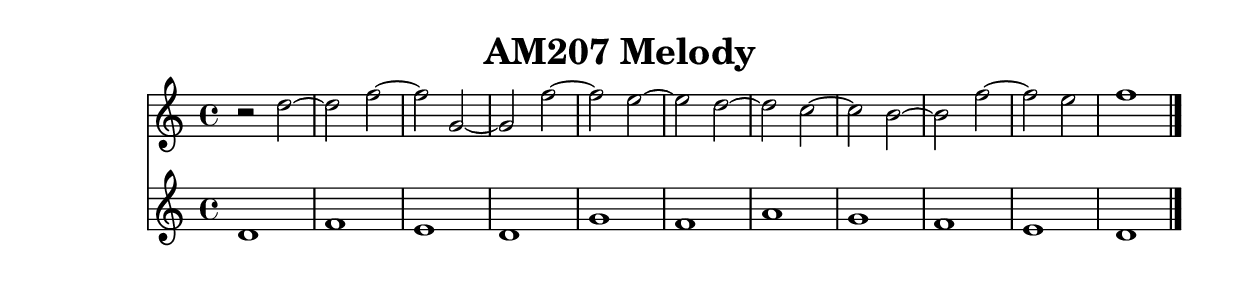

\version "2.12.2"

\header {
    title = "AM207 Melody"
}

result = {
    <<
    \new Staff
    {
        \time 4/4
        \clef treble
        {
            r2 d''~ d'' f''~ f'' g'~ g' f''~ f'' e''~ e'' d''~ d'' c''~ c'' b'~ b' f''~ f'' e'' f'' 1
        }
    }
    \new Staff
    {
        \time 4/4
        \clef treble
        {
            d' 1 f' e' d' g' f' a' g' f' e' d' \bar "|."
        }
    }
    >>
}

\score{
    \result
    \midi {
        \context {
            \Score
            tempoWholesPerMinute = #(ly:make-moment 160 2)
        }
    }
    \layout {}
}
